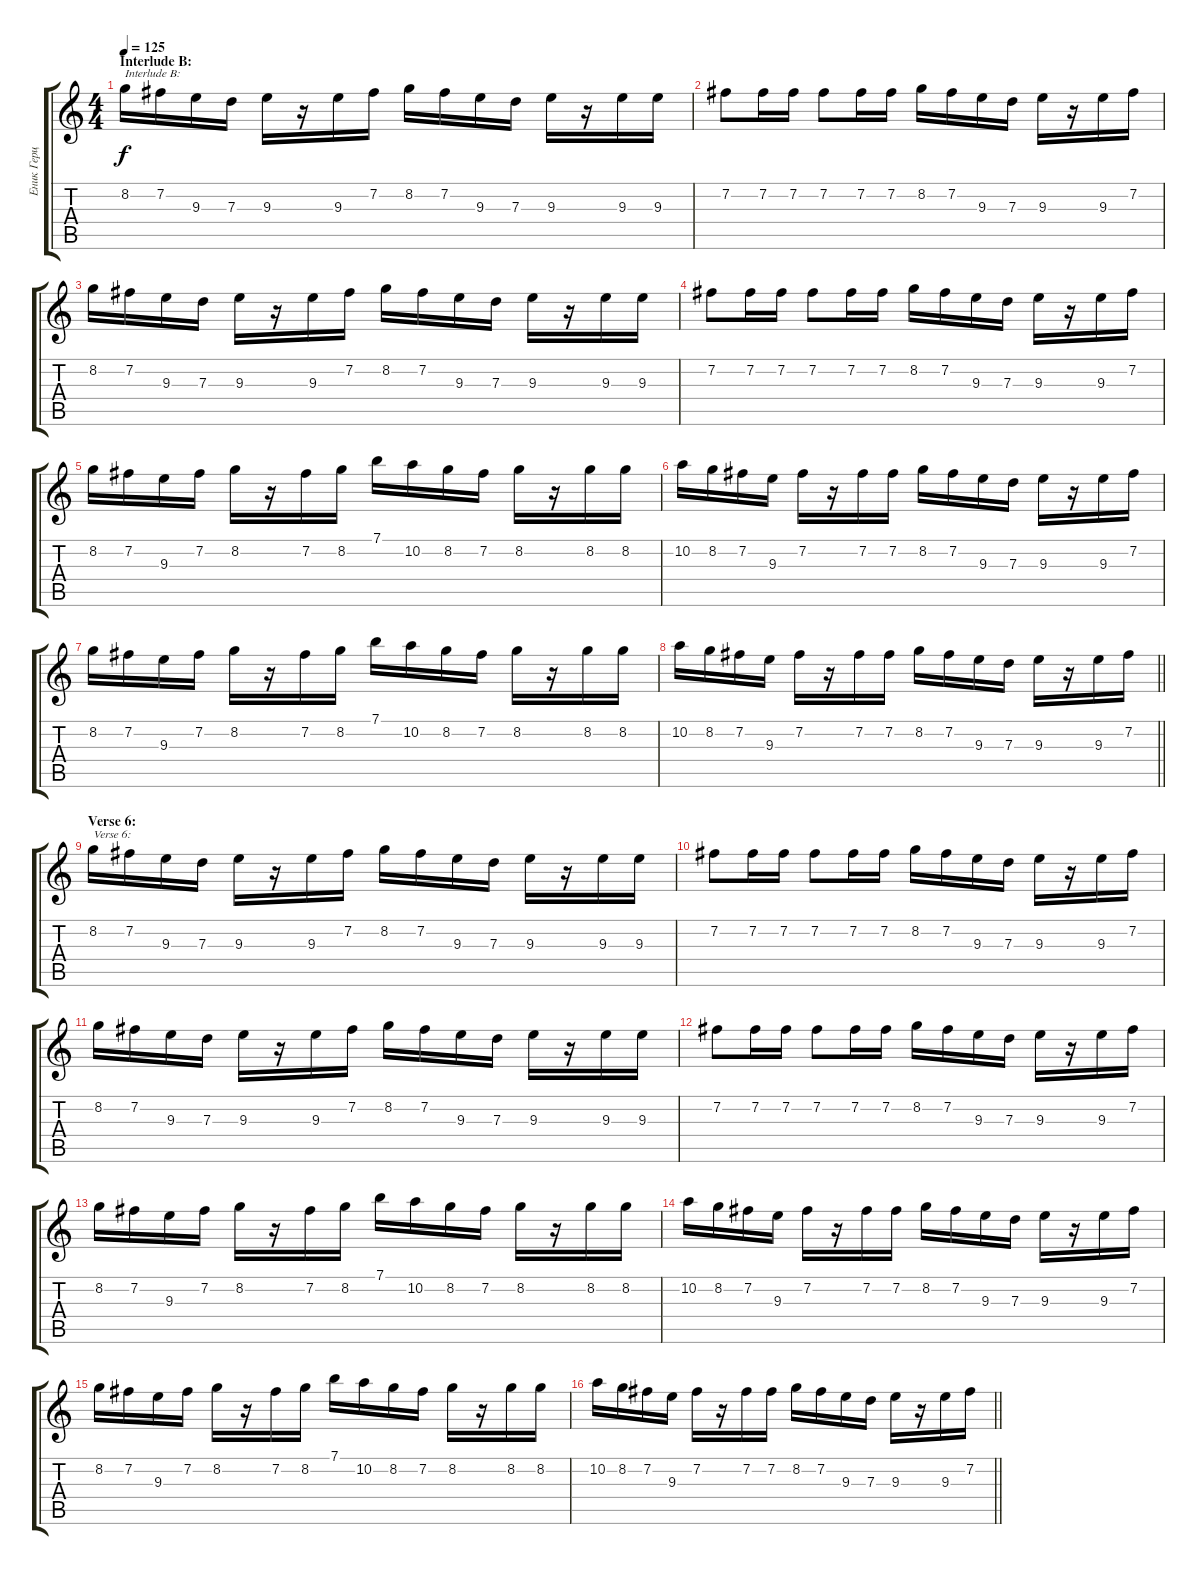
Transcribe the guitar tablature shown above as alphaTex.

\track ("Еник Герц" "Еник Герц") {instrument overdrivenguitar}
\staff {score tabs}
\tuning (E4 B3 G3 D3 A2 E2) {hide}
\ts (4 4)
\section ("" "Interlude B:")
\tempo 125
\clef g2
\ks c
8.2.16{txt "Interlude B:" dy f} 7.2.16 9.3.16 7.3.16 9.3.16 r.16 9.3.16 7.2.16 8.2.16 7.2.16 9.3.16 7.3.16 9.3.16 r.16 9.3.16 9.3.16 |
7.2.8 7.2.16 7.2.16 7.2.8 7.2.16 7.2.16 8.2.16 7.2.16 9.3.16 7.3.16 9.3.16 r.16 9.3.16 7.2.16 |
8.2.16 7.2.16 9.3.16 7.3.16 9.3.16 r.16 9.3.16 7.2.16 8.2.16 7.2.16 9.3.16 7.3.16 9.3.16 r.16 9.3.16 9.3.16 |
7.2.8 7.2.16 7.2.16 7.2.8 7.2.16 7.2.16 8.2.16 7.2.16 9.3.16 7.3.16 9.3.16 r.16 9.3.16 7.2.16 |
8.2.16 7.2.16 9.3.16 7.2.16 8.2.16 r.16 7.2.16 8.2.16 7.1.16 10.2.16 8.2.16 7.2.16 8.2.16 r.16 8.2.16 8.2.16 |
10.2.16 8.2.16 7.2.16 9.3.16 7.2.16 r.16 7.2.16 7.2.16 8.2.16 7.2.16 9.3.16 7.3.16 9.3.16 r.16 9.3.16 7.2.16 |
8.2.16 7.2.16 9.3.16 7.2.16 8.2.16 r.16 7.2.16 8.2.16 7.1.16 10.2.16 8.2.16 7.2.16 8.2.16 r.16 8.2.16 8.2.16 |
\barLineRight lightlight
10.2.16 8.2.16 7.2.16 9.3.16 7.2.16 r.16 7.2.16 7.2.16 8.2.16 7.2.16 9.3.16 7.3.16 9.3.16 r.16 9.3.16 7.2.16 |
\section ("" "Verse 6:")
8.2.16{txt "Verse 6:"} 7.2.16 9.3.16 7.3.16 9.3.16 r.16 9.3.16 7.2.16 8.2.16 7.2.16 9.3.16 7.3.16 9.3.16 r.16 9.3.16 9.3.16 |
7.2.8 7.2.16 7.2.16 7.2.8 7.2.16 7.2.16 8.2.16 7.2.16 9.3.16 7.3.16 9.3.16 r.16 9.3.16 7.2.16 |
8.2.16 7.2.16 9.3.16 7.3.16 9.3.16 r.16 9.3.16 7.2.16 8.2.16 7.2.16 9.3.16 7.3.16 9.3.16 r.16 9.3.16 9.3.16 |
7.2.8 7.2.16 7.2.16 7.2.8 7.2.16 7.2.16 8.2.16 7.2.16 9.3.16 7.3.16 9.3.16 r.16 9.3.16 7.2.16 |
8.2.16 7.2.16 9.3.16 7.2.16 8.2.16 r.16 7.2.16 8.2.16 7.1.16 10.2.16 8.2.16 7.2.16 8.2.16 r.16 8.2.16 8.2.16 |
10.2.16 8.2.16 7.2.16 9.3.16 7.2.16 r.16 7.2.16 7.2.16 8.2.16 7.2.16 9.3.16 7.3.16 9.3.16 r.16 9.3.16 7.2.16 |
8.2.16 7.2.16 9.3.16 7.2.16 8.2.16 r.16 7.2.16 8.2.16 7.1.16 10.2.16 8.2.16 7.2.16 8.2.16 r.16 8.2.16 8.2.16 |
\barLineRight lightlight
10.2.16 8.2.16 7.2.16 9.3.16 7.2.16 r.16 7.2.16 7.2.16 8.2.16 7.2.16 9.3.16 7.3.16 9.3.16 r.16 9.3.16 7.2.16
